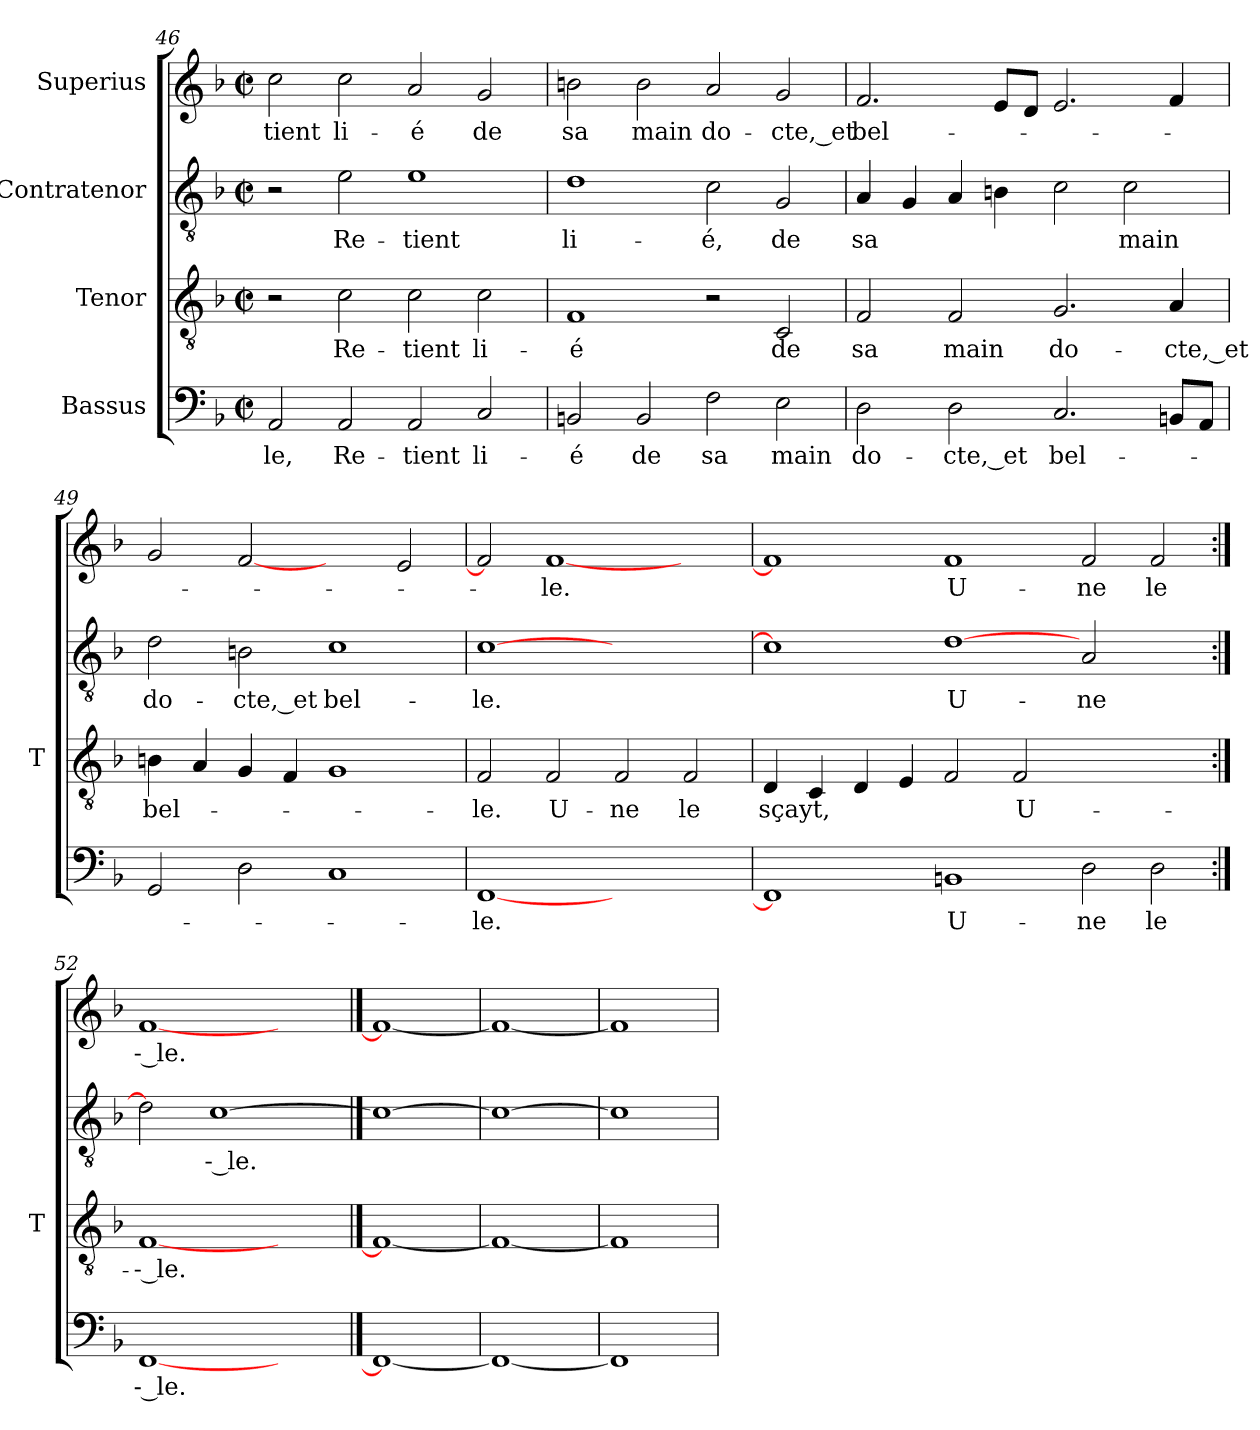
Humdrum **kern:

**kern	**text	**kern	**text	**kern	**text	**kern	**text
*part4	*part4	*part3	*part3	*part2	*part2	*part1	*part1
*staff4	*staff4	*staff3	*staff3	*staff2	*staff2	*staff1	*staff1
*I"Bassus	*	*I"Tenor	*	*I"Contratenor	*	*I"Superius	*
*	*	*I'T	*	*	*	*	*
*clefF4	*	*clefGv2	*	*clefGv2	*	*clefG2	*
*k[b-]	*	*k[b-]	*	*k[b-]	*	*k[b-]	*
*F:	*	*F:	*	*F:	*	*F:	*
*M2/2	*	*M2/2	*	*M2/2	*	*M2/2	*
*met(c|)	*	*met(c|)	*	*met(c|)	*	*met(c|)	*
=46	=46	=46	=46	=46	=46	=46	=46
2AA	-le,	2r	.	2r	.	2cc	-tient
2AA	Re-	2c	Re-	2e	Re-	2cc	li-
2AA	-tient	2c	-tient	1e	-tient	2a	-é
2C	li-	2c	li-	.	.	2g	-de
=47	=47	=47	=47	=47	=47	=47	=47
2BBn	-é	1F	-é	1d	li-	2bn	-sa
2BB	-de	.	.	.	.	2b	-main
2F	-sa	2r	.	2c	-é,	2a	do-
2E	-main	2C	-de	2G	-de	2g	-cte,_et
!!LO:PB:g=z
=48	=48	=48	=48	=48	=48	=48	=48
2D	do-	2F	-sa	4A	-sa	2.f	bel-
.	.	.	.	4G	.	.	.
2D	-cte,_et	2F	-main	4A	.	.	.
.	.	.	.	4Bn	.	8eL	.
.	.	.	.	.	.	8dJ	.
2.C	bel-	2.G	do-	2c	.	2.e	.
.	.	.	.	2c	-main	.	.
8BBnL	.	4A	-cte,_et	.	.	4f	.
8AAJ	.	.	.	.	.	.	.
=49	=49	=49	=49	=49	=49	=49	=49
2GG	.	4Bn	bel-	2d	do-	2g	.
.	.	4A	.	.	.	.	.
2D	.	4G	.	2Bn	-cte,_et	[2f	.
.	.	4F	.	.	.	.	.
1C	.	1G	.	1c	bel-	2ryy	.
.	.	.	.	.	.	2e	.
=50	=50	=50	=50	=50	=50	=50	=50
[1FF	-le.	2F	-le.	[1c	-le.	2f]	.
.	.	2F	U-	.	.	[1f	-le.
1ryy	.	2F	-ne	1ryy	.	.	.
.	.	2F	-le	.	.	2ryy	.
=51	=51	=51	=51	=51	=51	=51	=51
1FF]	.	4D	-sçayt,	1c]	.	1f]	.
.	.	4C	.	.	.	.	.
.	.	4D	.	.	.	.	.
.	.	4E	.	.	.	.	.
1BBn	U-	2F	.	[1d	U-	1f	U-
.	.	2F	U-	.	.	.	.
2D	-ne	1ryy	.	2A	-ne	2f	-ne
2D	-le	.	.	2ryy	.	2f	-le
=52:|!	=52:|!	=52:|!	=52:|!	=52:|!	=52:|!	=52:|!	=52:|!
[1FF	-- le.	[1F	-- le.	2d]	.	[1f	-- le.
.	.	.	.	[1c	-- le.	.	.
2ryy	.	2ryy	.	.	.	2ryy	.
==53	==53	==53	==53	==53	==53	==53	==53
1FF_	.	1F_	.	1c_	.	1f_	.
=54	=54	=54	=54	=54	=54	=54	=54
1FF_	.	1F_	.	1c_	.	1f_	.
=55	=55	=55	=55	=55	=55	=55	=55
1FF]	.	1F]	.	1c]	.	1f]	.
=	=	=	=	=	=	=	=
*-	*-	*-	*-	*-	*-	*-	*-
